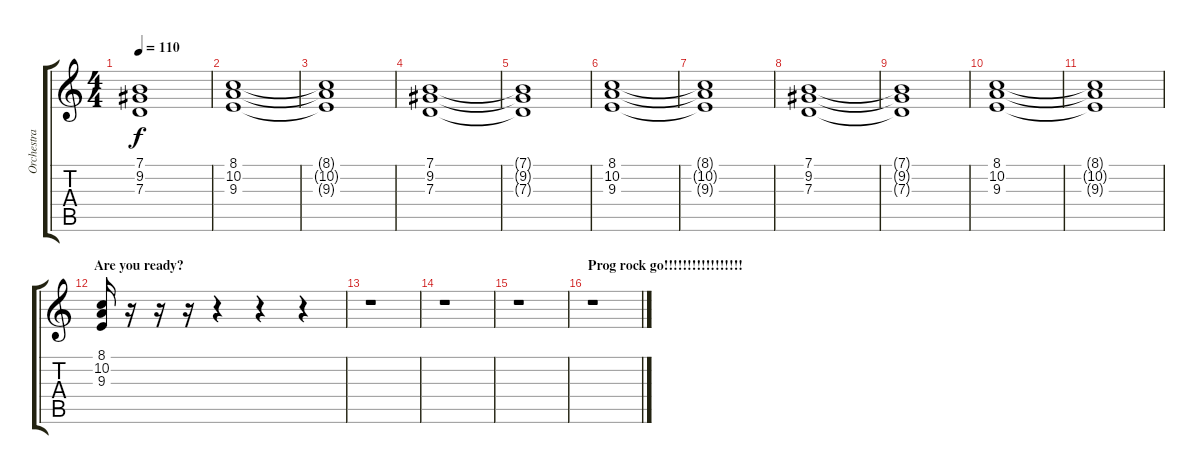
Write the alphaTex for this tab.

\track ("Orchestra" "Orchestra") {instrument stringensemble1}
\staff {score tabs}
\tuning (E4 B3 G3 D3 A2 E2) {hide}
\ts (4 4)
\tempo 110
\clef g2
\ks c
(7.1{t} 9.2{t} 7.3{t}).1{dy f} |
(8.1 10.2 9.3).1 |
(8.1{t} 10.2{t} 9.3{t}).1 |
(7.1 9.2 7.3).1 |
(7.1{t} 9.2{t} 7.3{t}).1 |
(8.1 10.2 9.3).1 |
(8.1{t} 10.2{t} 9.3{t}).1 |
(7.1 9.2 7.3).1 |
(7.1{t} 9.2{t} 7.3{t}).1 |
(8.1 10.2 9.3).1 |
(8.1{t} 10.2{t} 9.3{t}).1 |
\section ("" "Are you ready?")
(8.1 10.2 9.3).16 r.16 r.16 r.16 r.4 r.4 r.4 |
r.1 |
r.1 |
r.1 |
\section ("" "Prog rock go!!!!!!!!!!!!!!!!!")
r.1
